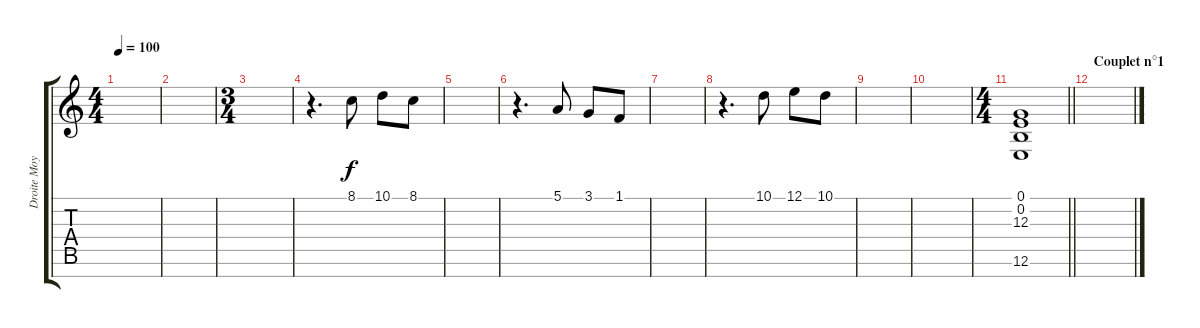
\track ("Droite Moyenne" "Droite Moy") {instrument acousticgrandpiano}
\staff {score tabs}
\tuning (E4 B3 G3 D3 A2 E2 B1) {hide}
\ts (4 4)
\tempo 100
\clef g2
\ks c
|
|
\ts (3 4)
|
r.4{d} 8.1.8 10.1.8 8.1.8 |
|
r.4{d} 5.1.8 3.1.8 1.1.8 |
|
r.4{d} 10.1.8 12.1.8 10.1.8 |
|
|
\ts (4 4)
\barLineRight lightlight
(0.1 0.2 12.3 12.6).1 |
\section ("" "Couplet n°1")
